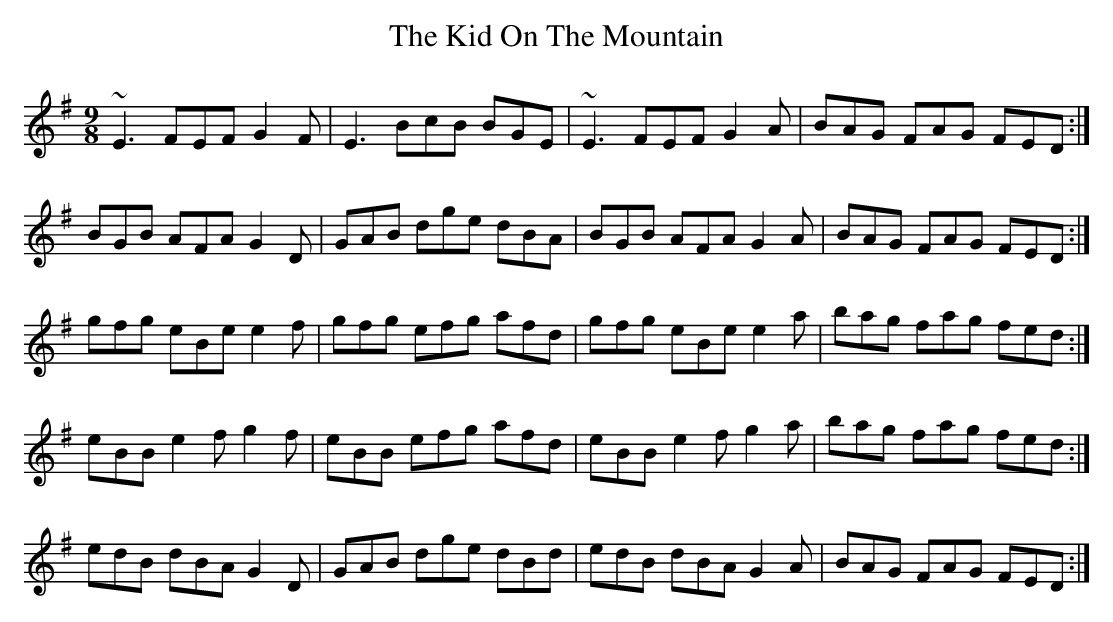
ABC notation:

X:1
T: The Kid On The Mountain
M: 9/8
L: 1/8
K: Emin
~E3 FEF G2 F| E3 BcB BGE| ~E3 FEF G2 A| BAG FAG FED:|
BGB AFA G2 D| GAB dge dBA| BGB AFA G2 A| BAG FAG FED:|
gfg eBe e2 f|gfg efg afd| gfg eBe e2 a|bag fag fed:|
eBB e2f g2f|eBB efg afd| eBB e2f g2a|bag fag fed:|
edB dBA G2D|GAB dge dBd|edB dBA G2A|BAG FAG FED:|
